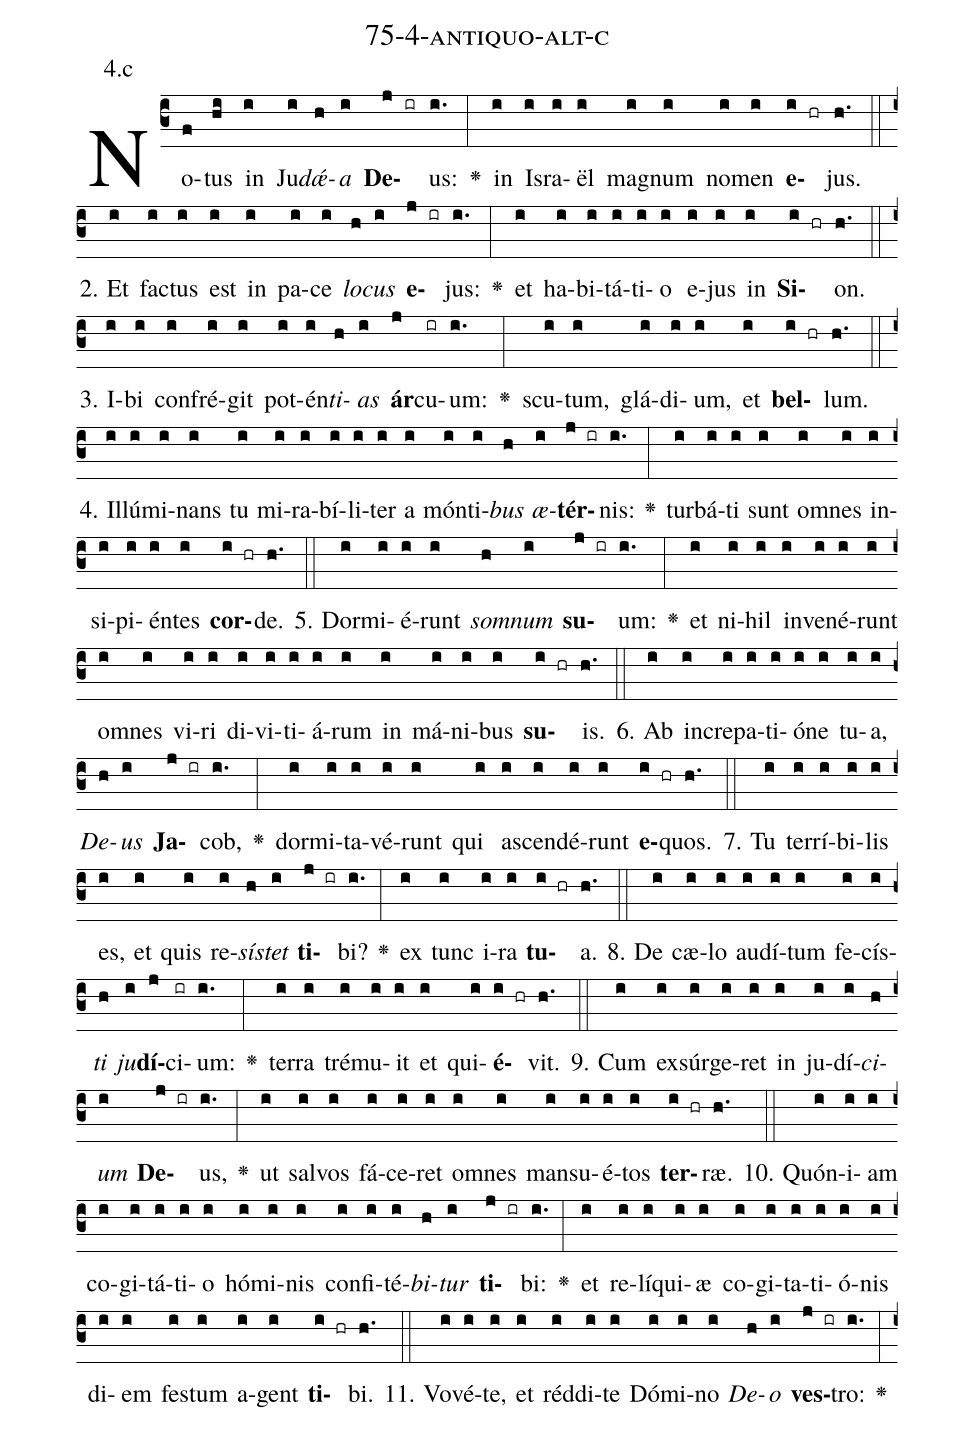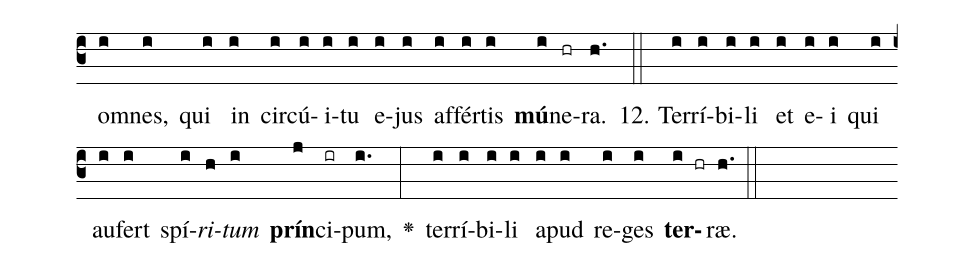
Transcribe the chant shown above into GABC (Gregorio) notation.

name: 75-4-antiquo-alt-c;
annotation: 4.c;
%%
(c3)No(f)tus(hi) in(i) Ju(i)<i>dǽ</i>(h)<i>a</i>(i) <b>De</b>(j ir)us:(i.) <v>\greheightstar</v>(:) in(i) Is(i)ra(i)ël(i) ma(i)gnum(i) no(i)men(i) <b>e</b>(i hr)jus.(h.) (::)
2. Et(i) fac(i)tus(i) est(i) in(i) pa(i)ce(i) <i>lo</i>(h)<i>cus</i>(i) <b>e</b>(j ir)jus:(i.) <v>\greheightstar</v>(:) et(i) ha(i)bi(i)tá(i)ti(i)o(i) e(i)jus(i) in(i) <b>Si</b>(i hr)on.(h.) (::)
3. I(i)bi(i) con(i)fré(i)git(i) pot(i)én(i)<i>ti</i>(h)<i>as</i>(i) <b>ár</b>(j)cu(ir)um:(i.) <v>\greheightstar</v>(:) scu(i)tum,(i) glá(i)di(i)um,(i) et(i) <b>bel</b>(i hr)lum.(h.) (::)
4. Il(i)lú(i)mi(i)nans(i) tu(i) mi(i)ra(i)bí(i)li(i)ter(i) a(i) món(i)ti(i)<i>bus</i>(h) <i>æ</i>(i)<b>tér</b>(j ir)nis:(i.) <v>\greheightstar</v>(:) tur(i)bá(i)ti(i) sunt(i) om(i)nes(i) in(i)si(i)pi(i)én(i)tes(i) <b>cor</b>(i hr)de.(h.) (::)
5. Dor(i)mi(i)é(i)runt(i) <i>som</i>(h)<i>num</i>(i) <b>su</b>(j ir)um:(i.) <v>\greheightstar</v>(:) et(i) ni(i)hil(i) in(i)ve(i)né(i)runt(i) om(i)nes(i) vi(i)ri(i) di(i)vi(i)ti(i)á(i)rum(i) in(i) má(i)ni(i)bus(i) <b>su</b>(i hr)is.(h.) (::)
6. Ab(i) in(i)cre(i)pa(i)ti(i)ó(i)ne(i) tu(i)a,(i) <i>De</i>(h)<i>us</i>(i) <b>Ja</b>(j ir)cob,(i.) <v>\greheightstar</v>(:) dor(i)mi(i)ta(i)vé(i)runt(i) qui(i) a(i)scen(i)dé(i)runt(i) <b>e</b>(i hr)quos.(h.) (::)
7. Tu(i) ter(i)rí(i)bi(i)lis(i) es,(i) et(i) quis(i) re(i)<i>sís</i>(h)<i>tet</i>(i) <b>ti</b>(j ir)bi?(i.) <v>\greheightstar</v>(:) ex(i) tunc(i) i(i)ra(i) <b>tu</b>(i hr)a.(h.) (::)
8. De(i) cæ(i)lo(i) au(i)dí(i)tum(i) fe(i)cís(i)<i>ti</i>(h) <i>ju</i>(i)<b>dí</b>(j)ci(ir)um:(i.) <v>\greheightstar</v>(:) ter(i)ra(i) tré(i)mu(i)it(i) et(i) qui(i)<b>é</b>(i hr)vit.(h.) (::)
9. Cum(i) ex(i)súr(i)ge(i)ret(i) in(i) ju(i)dí(i)<i>ci</i>(h)<i>um</i>(i) <b>De</b>(j ir)us,(i.) <v>\greheightstar</v>(:) ut(i) sal(i)vos(i) fá(i)ce(i)ret(i) om(i)nes(i) man(i)su(i)é(i)tos(i) <b>ter</b>(i hr)ræ.(h.) (::)
10. Quón(i)i(i)am(i) co(i)gi(i)tá(i)ti(i)o(i) hó(i)mi(i)nis(i) con(i)fi(i)té(i)<i>bi</i>(h)<i>tur</i>(i) <b>ti</b>(j ir)bi:(i.) <v>\greheightstar</v>(:) et(i) re(i)lí(i)qui(i)æ(i) co(i)gi(i)ta(i)ti(i)ó(i)nis(i) di(i)em(i) fes(i)tum(i) a(i)gent(i) <b>ti</b>(i hr)bi.(h.) (::)
11. Vo(i)vé(i)te,(i) et(i) réd(i)di(i)te(i) Dó(i)mi(i)no(i) <i>De</i>(h)<i>o</i>(i) <b>ves</b>(j ir)tro:(i.) <v>\greheightstar</v>(:) om(i)nes,(i) qui(i) in(i) cir(i)cú(i)i(i)tu(i) e(i)jus(i) af(i)fér(i)tis(i) <b>mú</b>(i)ne(hr)ra.(h.) (::)
12. Ter(i)rí(i)bi(i)li(i) et(i) e(i)i(i) qui(i) au(i)fert(i) spí(i)<i>ri</i>(h)<i>tum</i>(i) <b>prín</b>(j)ci(ir)pum,(i.) <v>\greheightstar</v>(:) ter(i)rí(i)bi(i)li(i) a(i)pud(i) re(i)ges(i) <b>ter</b>(i hr)ræ.(h.) (::)
